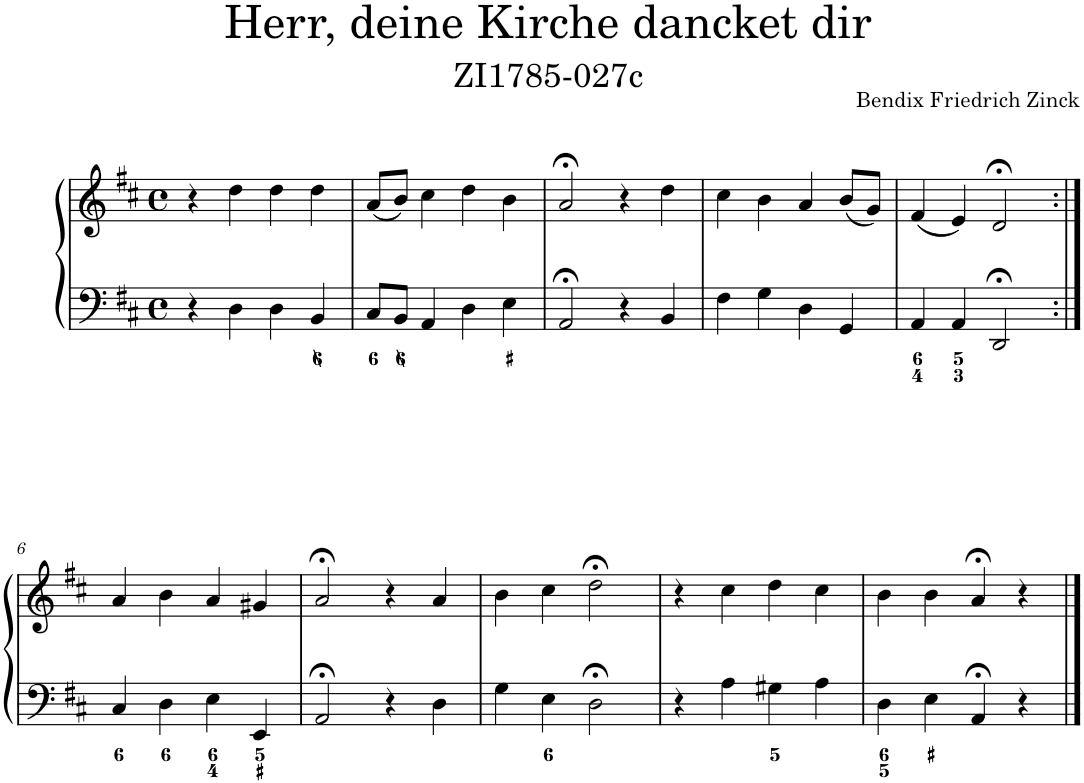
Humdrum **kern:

**kern	**kern
*part1	*part1
*staff2	*staff1
*I"Piano	*
*I'Pno.	*
*clefF4	*clefG2
*k[f#c#]	*k[f#c#]
*M4/4	*M4/4
*met(c)	*met(c)
=1	=1
4r	4r
4D\	4dd\
4D\	4dd\
4BB/	4dd\
=2	=2
8C#/L	(8a/L
8BB/J	8b/J)
4AA/	4cc#\
4D\	4dd\
4E\	4b\
=3	=3
2AA;</	2a;</
4r	4r
4BB/	4dd\
=4	=4
4F#\	4cc#\
4G\	4b\
4D\	4a/
4GG/	(8b/L
.	8g/J)
=5	=5
4AA/	(4f#/
4AA/	4e/)
2DD;</	2d;</
!!LO:LB:g=z
=6:|!	=6:|!
4C#/	4a/
4D\	4b\
4E\	4a/
4EE/	4g#X/
=7	=7
2AA;</	2a;</
4r	4r
4D\	4a/
=8	=8
4G\	4b\
4E\	4cc#\
2D;<\	2dd;<\
=9	=9
4r	4r
4A\	4cc#\
4G#X\	4dd\
4A\	4cc#\
=10	=10
4D\	4b\
4E\	4b\
4AA;</	4a;</
4r	4r
==	==
*-	*-
